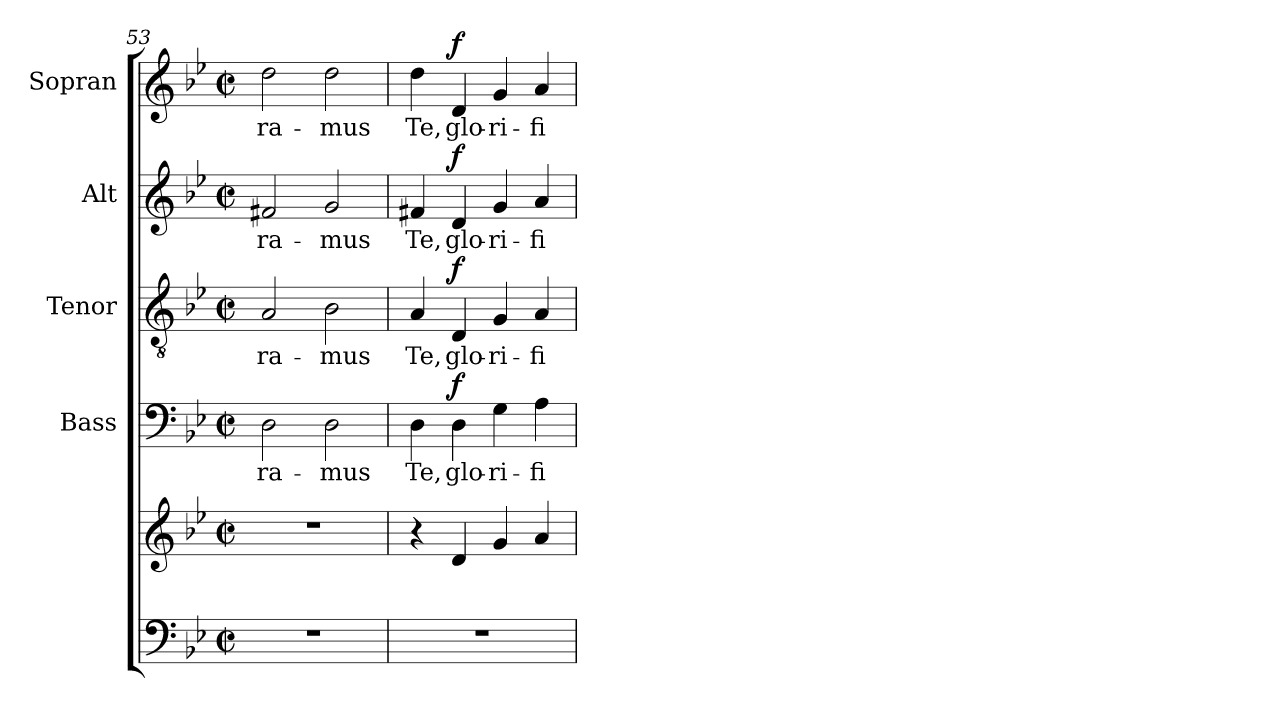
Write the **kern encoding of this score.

**kern	**kern	**kern	**text	**dynam	**kern	**text	**dynam	**kern	**text	**dynam	**kern	**text	**dynam
*part5	*part5	*part4	*part4	*part4	*part3	*part3	*part3	*part2	*part2	*part2	*part1	*part1	*part1
*staff6	*staff5	*staff4	*staff4	*staff4	*staff3	*staff3	*staff3	*staff2	*staff2	*staff2	*staff1	*staff1	*staff1
*	*	*I"Bass	*	*	*I"Tenor	*	*	*I"Alt	*	*	*I"Sopran	*	*
*	*	*I'B.	*	*	*I'T.	*	*	*I'A.	*	*	*I'S.	*	*
*clefF4	*clefG2	*clefF4	*	*	*clefGv2	*	*	*clefG2	*	*	*clefG2	*	*
*k[b-e-]	*k[b-e-]	*k[b-e-]	*	*	*k[b-e-]	*	*	*k[b-e-]	*	*	*k[b-e-]	*	*
*B-:	*B-:	*B-:	*	*	*B-:	*	*	*B-:	*	*	*B-:	*	*
*M2/2	*M2/2	*M2/2	*	*	*M2/2	*	*	*M2/2	*	*	*M2/2	*	*
*met(c|)	*met(c|)	*met(c|)	*	*	*met(c|)	*	*	*met(c|)	*	*	*met(c|)	*	*
=53	=53	=53	=53	=53	=53	=53	=53	=53	=53	=53	=53	=53	=53
!	!	!	!LO:LY:b	!	!	!LO:LY:b	!	!	!LO:LY:b	!	!	!LO:LY:b	!
1r	1r	2D\	-ra-	.	2A/	-ra-	.	2f#X/	-ra-	.	2dd\	-ra-	.
!	!	!	!LO:LY:b	!	!	!LO:LY:b	!	!	!LO:LY:b	!	!	!LO:LY:b	!
.	.	2D\	-mus	.	2B-\	-mus	.	2g/	-mus	.	2dd\	-mus	.
=54	=54	=54	=54	=54	=54	=54	=54	=54	=54	=54	=54	=54	=54
!	!	!	!LO:LY:b	!	!	!LO:LY:b	!	!	!LO:LY:b	!	!	!LO:LY:b	!
1r	4r	4D\	Te,	.	4A/	Te,	.	4f#X/	Te,	.	4dd\	Te,	.
!	!	!	!LO:LY:b	!LO:DY:a	!	!LO:LY:b	!LO:DY:a	!	!LO:LY:b	!LO:DY:a	!	!LO:LY:b	!LO:DY:a
.	4d/	4D\	glo-	f	4D/	glo-	f	4d/	glo-	f	4d/	glo-	f
!	!	!	!LO:LY:b	!	!	!LO:LY:b	!	!	!LO:LY:b	!	!	!LO:LY:b	!
.	4g/	4G\	-ri-	.	4G/	-ri-	.	4g/	-ri-	.	4g/	-ri-	.
!	!	!	!LO:LY:b	!	!	!LO:LY:b	!	!	!LO:LY:b	!	!	!LO:LY:b	!
.	4a/	4A\	-fi-	.	4A/	-fi-	.	4a/	-fi-	.	4a/	-fi-	.
=	=	=	=	=	=	=	=	=	=	=	=	=	=
*-	*-	*-	*-	*-	*-	*-	*-	*-	*-	*-	*-	*-	*-
